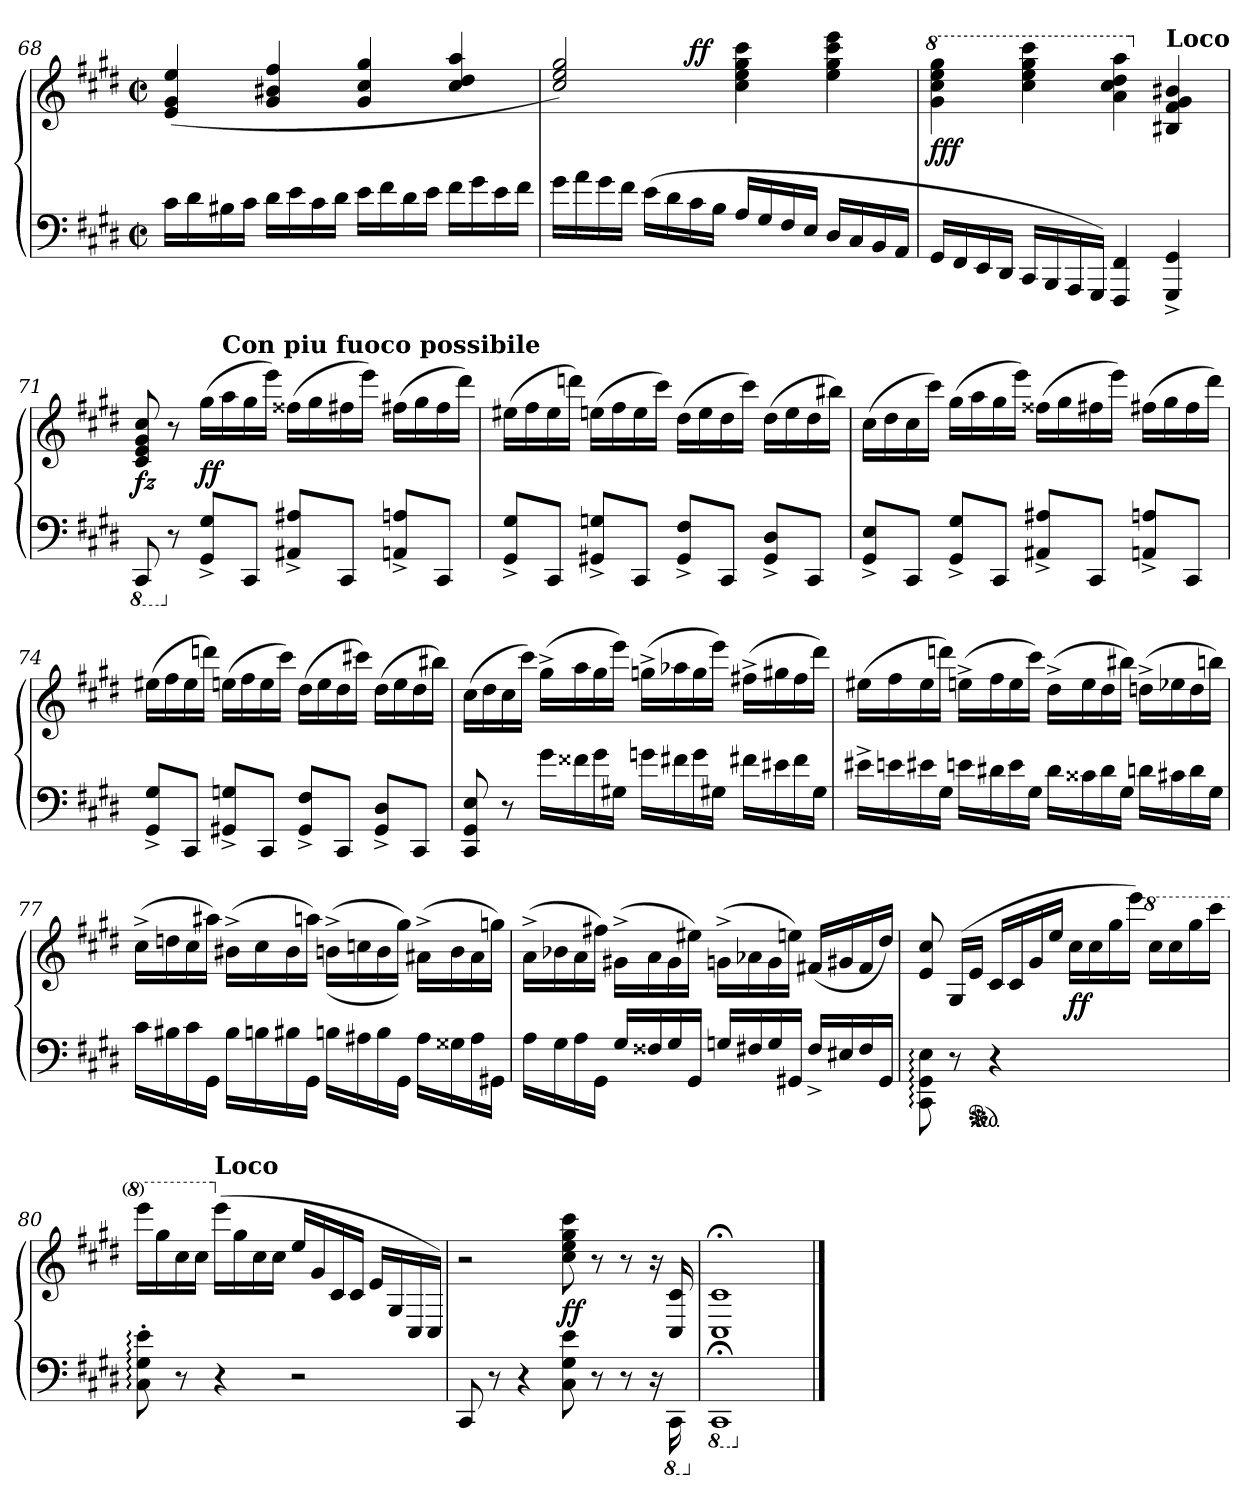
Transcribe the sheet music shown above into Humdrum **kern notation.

**kern	**kern	**dynam
*part1	*part1	*part1
*staff2	*staff1	*staff1/2
*clefF4	*clefG2	*
*k[f#c#g#d#]	*k[f#c#g#d#]	*
*M2/2	*M2/2	*
*met(c|)	*met(c|)	*
=68	=68	=68
16c#LL	(>4e 4g# 4ee	.
16d#	.	.
16B#X	.	.
16c#JJ	.	.
16d#\LL	4g#/ 4b#X/ 4ff#/	.
16e\	.	.
16c#\	.	.
16d#\JJ	.	.
16e\LL	4g#/ 4cc#/ 4gg#/	.
16f#\	.	.
16d#\	.	.
16e\JJ	.	.
16f#\LL	4cc#/ 4dd#/ 4aa/	.
16g#\	.	.
16e\	.	.
16f#\JJ	.	.
=69	=69	=69
*	*^	*
16g#\LL	2cc#/ 2ee/ 2gg#/)	4.ryy	.
16a\	.	.	.
16g#\	.	.	.
16f#\JJ	.	.	.
(<16e\LL	.	.	.
16d#\	.	.	.
!	!	!	!LO:DY:a
16c#\	.	2ryy	ff
16B\JJ	.	.	.
16A/LL	4cc# 4ee 4gg# 4ccc#	.	.
16G#	.	.	.
16F#	.	.	.
16EJJ	.	.	.
16D#LL	4ee 4gg# 4ccc# 4eee	.	.
16C#	.	.	.
16BB	.	8ryy	.
16AAJJ	.	.	.
*	*v	*v	*
=70	=70	=70
*	*8va	*
16GG#LL	4gg# 4ccc# 4eee 4ggg#	fff
16FF#	.	.
16EE	.	.
16DD#JJ	.	.
16CC#LL	4ccc# 4eee 4ggg# 4cccc#	.
16BBB	.	.
16AAA	.	.
16GGG#JJ)	.	.
4FFF# 4FF#	4aa 4ccc# 4ddd# 4aaa	.
*	*X8va	*
!	!LO:TX:a:B:t=Loco	!
4GGG#^> 4GG#^>	4B#X 4f# 4g# 4b#X	.
=71	=71	=71
*8ba	*	*
8CCC#	8c# 8e 8g# 8cc#	fz
*X8ba	*	*
8r	8r	.
8GG#^< 8G#^<L	(16gg#LL	ff
!	!LO:TX:a:B:t=Con piu fuoco possibile	!
.	16aa	.
8CC#J	16gg#	.
.	16eeeJJ)	.
8AA#X^ 8A#X^L	(16ff##XLL	.
.	16gg#	.
8CC#J	16ff#X	.
.	16eeeJJ)	.
8AAn^ 8An^L	(16ff#XLL	.
.	16gg#	.
8CC#J	16ff#	.
.	16ddd#JJ)	.
=72	=72	=72
8GG#^< 8G#^<L	(16ee#XLL	.
.	16ff#	.
8CC#J	16ee#	.
.	16dddnJJ)	.
8GG#X^< 8Gn^<L	(16eenLL	.
.	16ff#	.
8CC#J	16ee	.
.	16ccc#JJ)	.
8GG#^< 8F#^<L	(16dd#LL	.
.	16ee	.
8CC#J	16dd#	.
.	16ccc#JJ)	.
8GG#^< 8D#^<L	(16dd#LL	.
.	16ee	.
8CC#J	16dd#	.
.	16bb#XJJ)	.
=73	=73	=73
8GG#^> 8E^>L	(16cc#LL	.
.	16dd#	.
8CC#J	16cc#	.
.	16ccc#JJ)	.
8GG#^> 8G#^>L	(16gg#LL	.
.	16aa	.
8CC#J	16gg#	.
.	16eeeJJ)	.
8AA#X^< 8A#X^<L	(16ff##XLL	.
.	16gg#	.
8CC#J	16ff#X	.
.	16eeeJJ)	.
8AAn^< 8An^<L	(16ff#XLL	.
.	16gg#	.
8CC#J	16ff#	.
.	16ddd#JJ)	.
=74	=74	=74
8GG#^< 8G#^<L	(16ee#XLL	.
.	16ff#	.
8CC#J	16ee#	.
.	16dddnJJ)	.
8GG#X^< 8Gn^<L	(16eenLL	.
.	16ff#	.
8CC#J	16ee	.
.	16ccc#JJ)	.
8GG#^< 8F#^<L	(16dd#LL	.
.	16ee	.
8CC#J	16dd#	.
.	16ccc#XJJ)	.
8GG#^< 8D#^<L	(16dd#LL	.
.	16ee	.
8CC#J	16dd#	.
.	16bb#XJJ)	.
=75	=75	=75
8CC# 8GG# 8E	(16cc#LL	.
.	16dd#	.
8r	16cc#	.
.	16ccc#JJ)	.
16g#LL	(16gg#^<LL	.
16f##X	16aa	.
16g#	16gg#	.
16G#XJJ	16eeeJJ)	.
16gnLL	(16ggn^<LL	.
16f#X	16aa-X	.
16g	16gg	.
16G#XJJ	16eeeJJ)	.
16f#XLL	(16ff#X^<LL	.
16e#X	16gg#X	.
16f#	16ff#	.
16G#JJ	16ddd#JJ)	.
=76	=76	=76
16e#X^LL	(16ee#XLL	.
16en	16ff#	.
16e#X	16ee#	.
16G#JJ	16dddnJJ)	.
16enLL	(16een^<LL	.
16d#X	16ff#	.
16e	16ee	.
16G#JJ	16ccc#JJ)	.
16d#LL	(16dd#^<LL	.
16c##X	16ee	.
16d#	16dd#	.
16G#JJ	16bb#XJJ)	.
16dnLL	(16ddn^<LL	.
16c#X	16ee-X	.
16d	16dd	.
16G#JJ	16bbnJJ)	.
=77	=77	=77
16c#LL	(16cc#^<LL	.
16B#X	16ddn	.
16c#	16cc#	.
16GG#JJ	16aa#XJJ)	.
16B#LL	(16b#X^<LL	.
16Bn	16cc#	.
16B#X	16b#	.
16GG#JJ	16aanJJ)	.
16BnLL	(<(>16bn^<LL	.
16A#X	16ccn	.
16B	16b	.
16GG#JJ	16gg#JJ))	.
16A#LL	(16a#X^<LL	.
16G##X	16b	.
16A#	16a#	.
16GG#XJJ	16ggnJJ)	.
=78	=78	=78
16ALL	(>16a^<LL	.
16G#	16b-X	.
16A	16a	.
16GG#JJ	16ff#XJJ)	.
16G#LL	(>16g#X^<\LL	.
16F##X	16a	.
16G#	16g#	.
16GG#JJ	16ee#XJJ)	.
16GnLL	(>16gn^<\LL	.
16F#X	16a-X	.
16G	16g	.
16GG#XJJ	16eenJJ)	.
16F#^LL	(<16f#XLL	.
16E#X	16g#X	.
16F#	16f#	.
16GG#JJ	16dd#JJ)	.
=79	=79	=79
8CC#:\ 8GG#:\ 8E:\	8e 8cc#	.
8r	(16G#/LL	.
*ped	*	*
*Xped	*	*
.	16eJJ	.
4r	16c#LL	.
.	16c#	.
.	16g#	.
.	16eeJJ	.
2ryy	16cc#LL	ff
.	16cc#	.
.	16gg#	.
.	16eeeJJ)	.
*	*8va	*
.	16ccc#LL	.
.	16ccc#	.
.	16ggg#	.
.	16cccc#JJ	.
=80	=80	=80
8C#:'> 8G#:'> 8e:'>	16eeeeLL	.
.	16ggg#	.
8r	16ccc#	.
.	16ccc#JJ	.
*	*X8va	*
!	!LO:TX:a:B:t=Loco	!
4r	(16eeeLL	.
.	16gg#	.
.	16cc#	.
.	16cc#JJ	.
2r	16eeLL	.
.	16g#	.
.	16c#	.
.	16c#JJ	.
.	16eLL	.
.	16G#/	.
.	16C#/	.
.	16C#/JJ)	.
=81	=81	=81
8CC#	2r	.
8r	.	.
4r	.	.
8C# 8G# 8e	8cc# 8ee 8gg# 8ccc#	ff
8r	8r	.
8r	8r	.
16r	16r	.
*8ba	*	*
16CCC#\	16C#/ 16c#/	.
=82	=82	=82
*X8ba	*	*
*8ba	*	*
1CCC#;\	1C#;</ 1c#;</	.
*X8ba	*	*
==	==	==
*-	*-	*-
